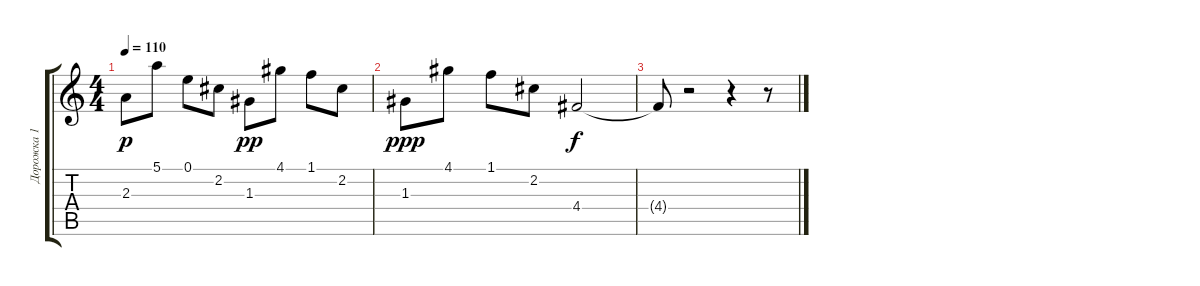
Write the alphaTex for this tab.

\track ("Дорожка 1" "Дорожка 1") {instrument overdrivenguitar}
\staff {score tabs}
\tuning (E4 B3 G3 D3 A2 E2) {hide}
\ts (4 4)
\tempo 110
\clef g2
\ks c
2.3.8{dy p} 5.1.8 0.1.8 2.2.8 1.3.8{dy pp} 4.1.8 1.1.8 2.2.8 |
1.3.8{dy ppp} 4.1.8 1.1.8 2.2.8 4.4.2{dy f} |
4.4{t}.8 r.2 r.4 r.8
